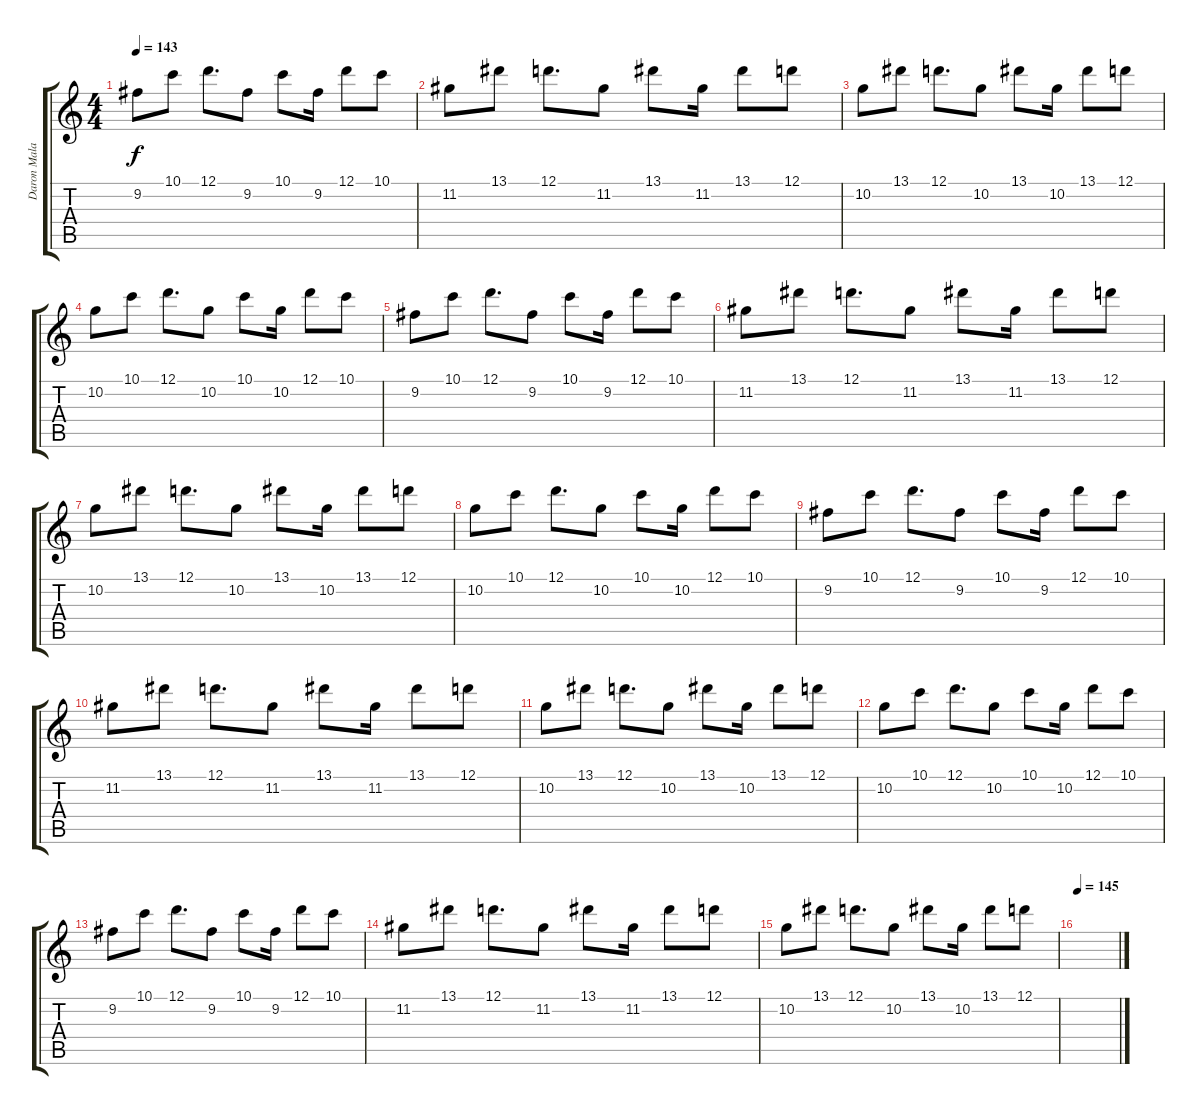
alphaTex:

\track ("Daron Malakian (Clean)" "Daron Mala") {instrument electricguitarclean}
\staff {score tabs}
\tuning (D4 A3 F3 C3 G2 C2) {hide}
\ts (4 4)
\tempo 143
\clef g2
\ks c
9.2.8{dy f} 10.1.8 12.1.8{d} 9.2.8 10.1.8 9.2.16 12.1.8 10.1.8 |
11.2.8 13.1.8 12.1.8{d} 11.2.8 13.1.8 11.2.16 13.1.8 12.1.8 |
10.2.8 13.1.8 12.1.8{d} 10.2.8 13.1.8 10.2.16 13.1.8 12.1.8 |
10.2.8 10.1.8 12.1.8{d} 10.2.8 10.1.8 10.2.16 12.1.8 10.1.8 |
9.2.8 10.1.8 12.1.8{d} 9.2.8 10.1.8 9.2.16 12.1.8 10.1.8 |
11.2.8 13.1.8 12.1.8{d} 11.2.8 13.1.8 11.2.16 13.1.8 12.1.8 |
10.2.8 13.1.8 12.1.8{d} 10.2.8 13.1.8 10.2.16 13.1.8 12.1.8 |
10.2.8 10.1.8 12.1.8{d} 10.2.8 10.1.8 10.2.16 12.1.8 10.1.8 |
9.2.8 10.1.8 12.1.8{d} 9.2.8 10.1.8 9.2.16 12.1.8 10.1.8 |
11.2.8 13.1.8 12.1.8{d} 11.2.8 13.1.8 11.2.16 13.1.8 12.1.8 |
10.2.8 13.1.8 12.1.8{d} 10.2.8 13.1.8 10.2.16 13.1.8 12.1.8 |
10.2.8 10.1.8 12.1.8{d} 10.2.8 10.1.8 10.2.16 12.1.8 10.1.8 |
9.2.8 10.1.8 12.1.8{d} 9.2.8 10.1.8 9.2.16 12.1.8 10.1.8 |
11.2.8 13.1.8 12.1.8{d} 11.2.8 13.1.8 11.2.16 13.1.8 12.1.8 |
10.2.8 13.1.8 12.1.8{d} 10.2.8 13.1.8 10.2.16 13.1.8 12.1.8 |
\tempo 145
